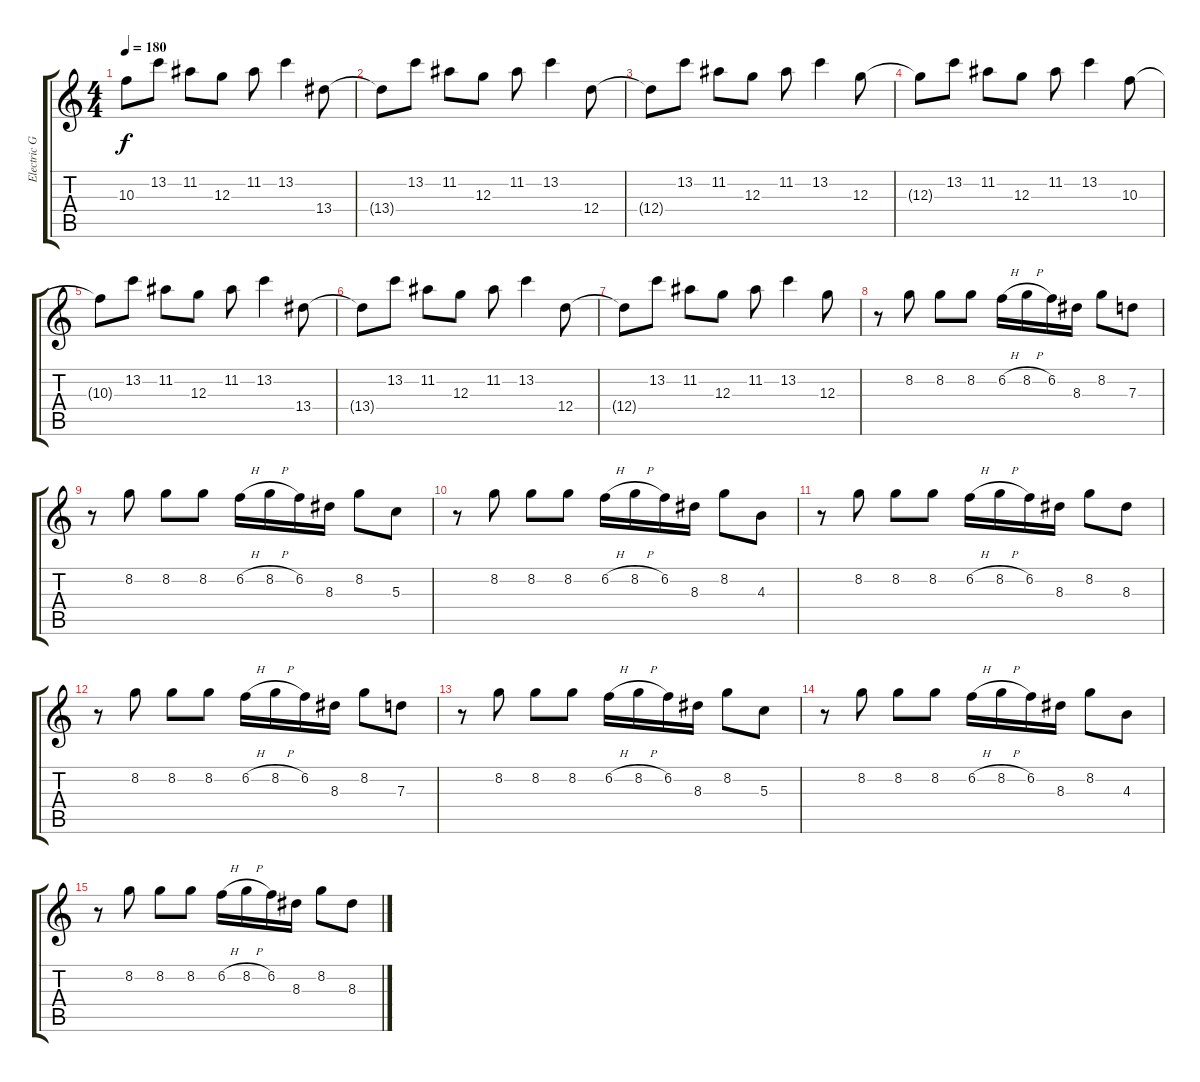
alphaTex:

\track ("Electric Guitar (Pitrelli)" "Electric G") {instrument distortionguitar}
\staff {score tabs}
\tuning (E4 B3 G3 D3 A2 E2) {hide}
\ts (4 4)
\tempo 180
\clef g2
\ks c
10.3{t}.8{dy f} 13.2.8 11.2.8 12.3.8 11.2.8 13.2.4 13.4.8 |
13.4{t}.8 13.2.8 11.2.8 12.3.8 11.2.8 13.2.4 12.4.8 |
12.4{t}.8 13.2.8 11.2.8 12.3.8 11.2.8 13.2.4 12.3.8 |
12.3{t}.8 13.2.8 11.2.8 12.3.8 11.2.8 13.2.4 10.3.8 |
10.3{t}.8 13.2.8 11.2.8 12.3.8 11.2.8 13.2.4 13.4.8 |
13.4{t}.8 13.2.8 11.2.8 12.3.8 11.2.8 13.2.4 12.4.8 |
12.4{t}.8 13.2.8 11.2.8 12.3.8 11.2.8 13.2.4 12.3.8 |
r.8 8.2.8 8.2.8 8.2.8 6.2{h}.16 8.2{h}.16 6.2.16 8.3.16 8.2.8 7.3.8 |
r.8 8.2.8 8.2.8 8.2.8 6.2{h}.16 8.2{h}.16 6.2.16 8.3.16 8.2.8 5.3.8 |
r.8 8.2.8 8.2.8 8.2.8 6.2{h}.16 8.2{h}.16 6.2.16 8.3.16 8.2.8 4.3.8 |
r.8 8.2.8 8.2.8 8.2.8 6.2{h}.16 8.2{h}.16 6.2.16 8.3.16 8.2.8 8.3.8 |
r.8 8.2.8 8.2.8 8.2.8 6.2{h}.16 8.2{h}.16 6.2.16 8.3.16 8.2.8 7.3.8 |
r.8 8.2.8 8.2.8 8.2.8 6.2{h}.16 8.2{h}.16 6.2.16 8.3.16 8.2.8 5.3.8 |
r.8 8.2.8 8.2.8 8.2.8 6.2{h}.16 8.2{h}.16 6.2.16 8.3.16 8.2.8 4.3.8 |
r.8 8.2.8 8.2.8 8.2.8 6.2{h}.16 8.2{h}.16 6.2.16 8.3.16 8.2.8 8.3.8
